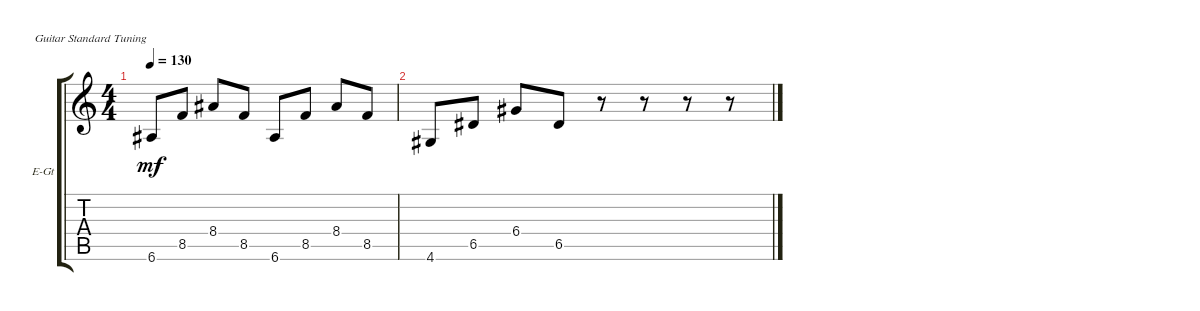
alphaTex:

\defaultSystemsLayout 4
\bracketExtendMode groupsimilarinstruments
\firstSystemTrackNameOrientation horizontal
\otherSystemsTrackNameOrientation horizontal
\track ("Electric Guitar" "E-Gt") {instrument electricguitarclean}
\staff {score tabs}
\tuning (E4 B3 G3 D3 A2 E2)
\ts (4 4)
\tempo 130
\clef g2
\ks c
6.6.8{dy mf} 8.5.8 8.4.8 8.5.8 6.6.8 8.5.8 8.4.8 8.5.8 |
4.6.8 6.5.8 6.4.8 6.5.8 r.8 r.8 r.8 r.8
